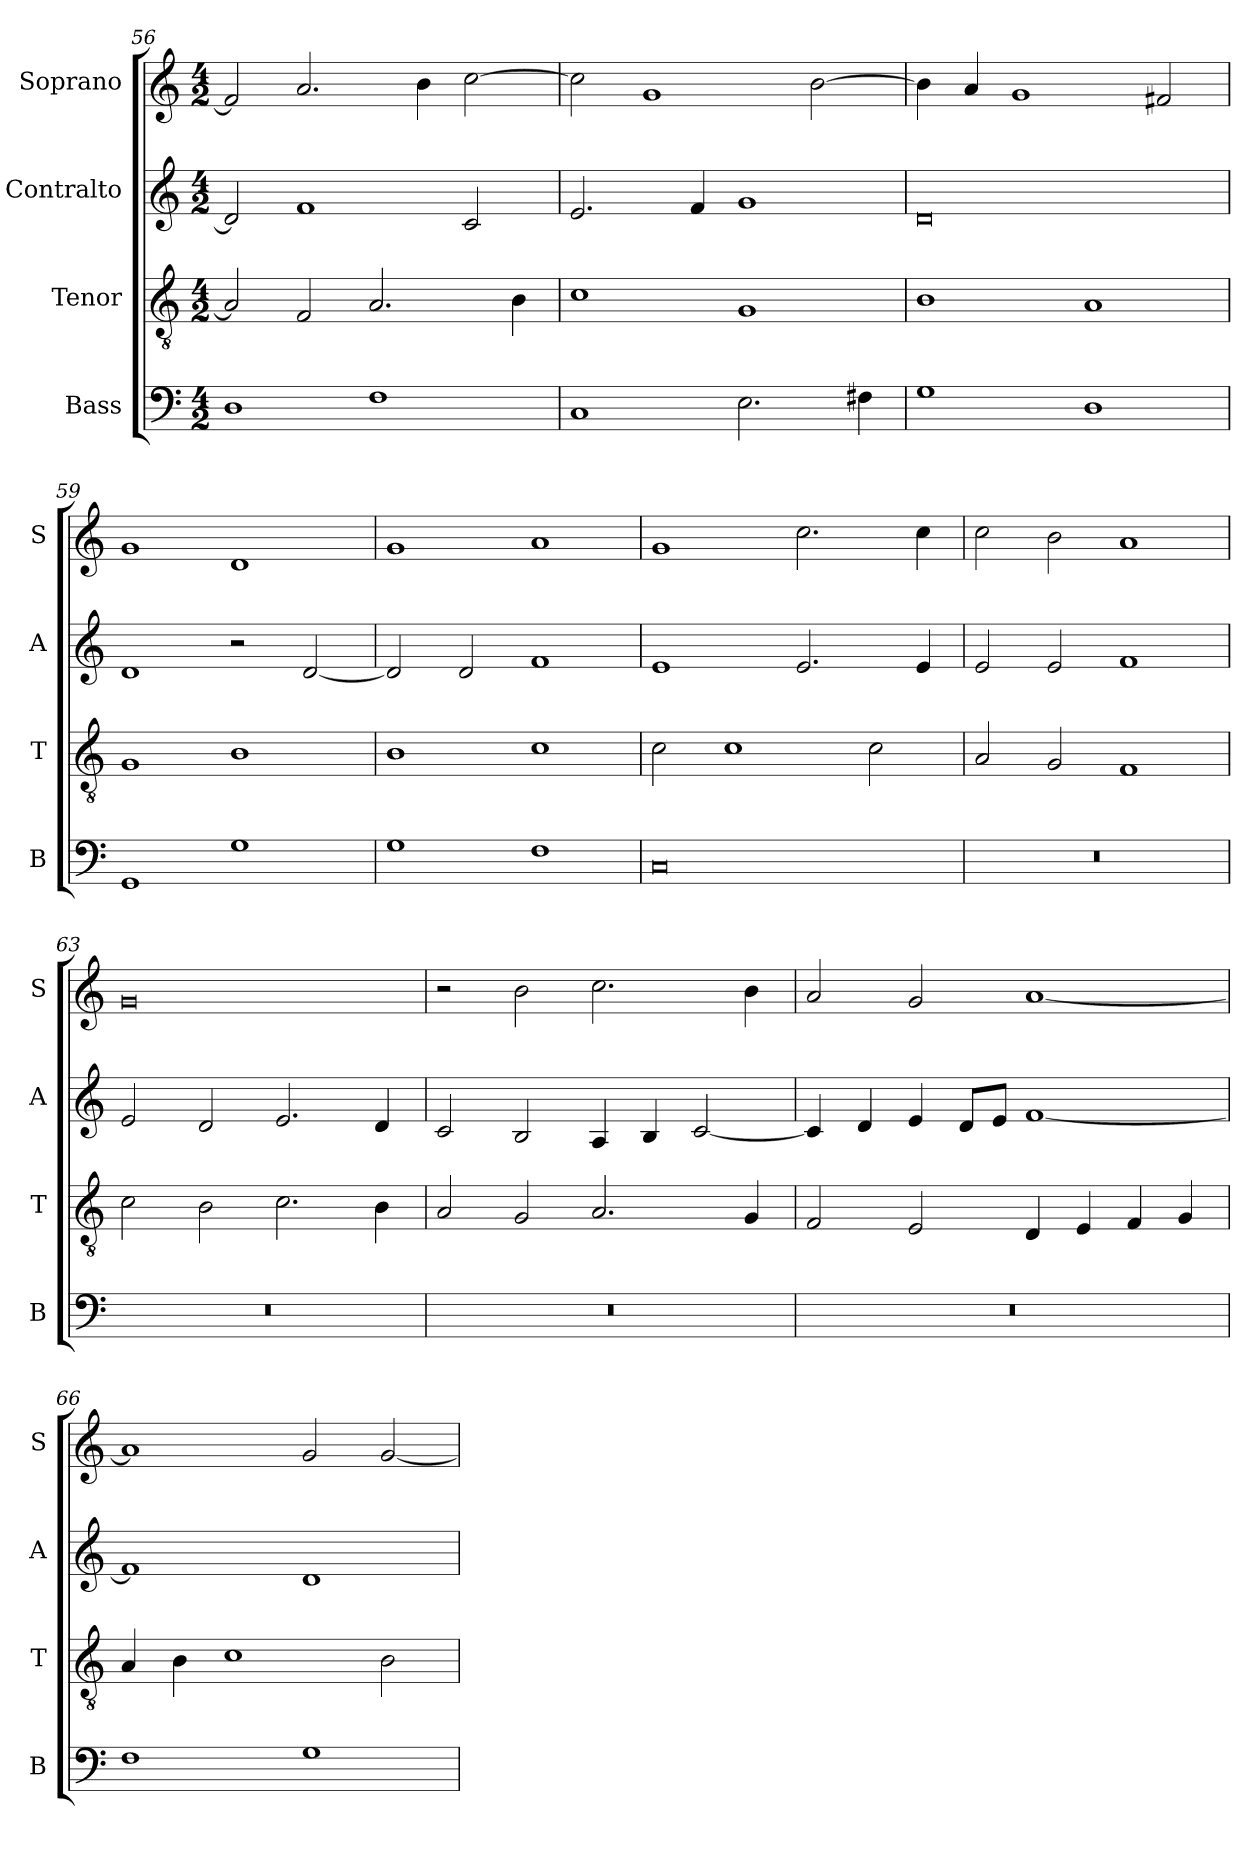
**kern	**kern	**kern	**kern
*part4	*part3	*part2	*part1
*staff4	*staff3	*staff2	*staff1
*I"Bass	*I"Tenor	*I"Contralto	*I"Soprano
*I'B	*I'T	*I'A	*I'S
*clefF4	*clefGv2	*clefG2	*clefG2
*k[]	*k[]	*k[]	*k[]
*G:mix	*G:mix	*G:mix	*G:mix
*M4/2	*M4/2	*M4/2	*M4/2
=56	=56	=56	=56
1D	2A]	2d]	2f]
.	2F	1f	2.a
1F	2.A	.	.
.	.	.	4b
.	.	2c	[2cc
.	4B	.	.
=57	=57	=57	=57
1C	1c	2.e	2cc]
.	.	.	1g
.	.	4f	.
2.E	1G	1g	.
.	.	.	[2b
4F#X	.	.	.
=58	=58	=58	=58
1G	1B	0d	4b]
.	.	.	4a
.	.	.	1g
1D	1A	.	.
.	.	.	2f#X
=59	=59	=59	=59
1GG	1G	1d	1g
1G	1B	2r	1d
.	.	[2d	.
=60	=60	=60	=60
1G	1B	2d]	1g
.	.	2d	.
1F	1c	1f	1a
=61	=61	=61	=61
0C	2c	1e	1g
.	1c	.	.
.	.	2.e	2.cc
.	2c	.	.
.	.	4e	4cc
=62	=62	=62	=62
0r	2A	2e	2cc
.	2G	2e	2b
.	1F	1f	1a
=63	=63	=63	=63
0r	2c	2e	0g
.	2B	2d	.
.	2.c	2.e	.
.	4B	4d	.
=64	=64	=64	=64
0r	2A	2c	2r
.	2G	2B	2b
.	2.A	4A	2.cc
.	.	4B	.
.	.	[2c	.
.	4G	.	4b
=65	=65	=65	=65
0r	2F	4c]	2a
.	.	4d	.
.	2E	4e	2g
.	.	8d/L	.
.	.	8e/J	.
.	4D	[1f	[1a
.	4E	.	.
.	4F	.	.
.	4G	.	.
=66	=66	=66	=66
1F	4A	1f]	1a]
.	4B	.	.
.	1c	.	.
1G	.	1d	2g
.	2B	.	[2g
=	=	=	=
*-	*-	*-	*-
